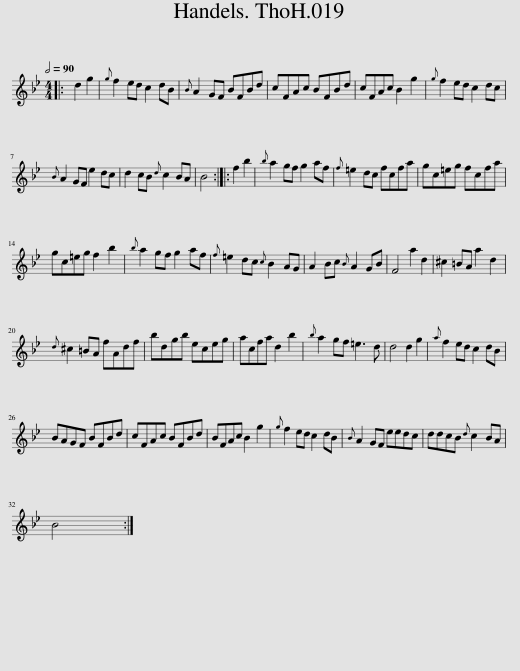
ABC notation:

X:1
L:1/8
Q:1/2=90
M:4/4
I:linebreak $
K:Bb
V:1 treble
V:1
|: d2 g2 |{g} f2 ed c2 dB |{B} A2 GF BFBd | cFAc BFBd | cFAc B2 g2 | %5
{g} f2 ed c2 dc |${B} A2 GF e2 dc | d2 cB{d} c2 BA | B4 :: f2 b2 | %10
{b} a2 gf g2 af |{f} =e2 dc fcfa | gc=eg fcfa |$ gc=eg f2 b2 |{b} a2 gf g2 af | %15
{f} =e2 dc{c} B2 AG | A2 Bc{B} A2 GB | F4 a2 d2 | ^c2 =BA a2 d2 |${d} ^c2 =BA fAdf | %20
 bdgb eceg | acfa d2 b2 |{b} a2 gf =e3 d | d4 d2 g2 |{a} f2 ed c2 dB |$ %25
 BAGF BFBd | cFAc BFBd | BFAc B2 g2 |{g} f2 ed c2 dB |{B} A2 GF eedc | %30
 ddcB{d} c2 BA |$ B4 :| %32
